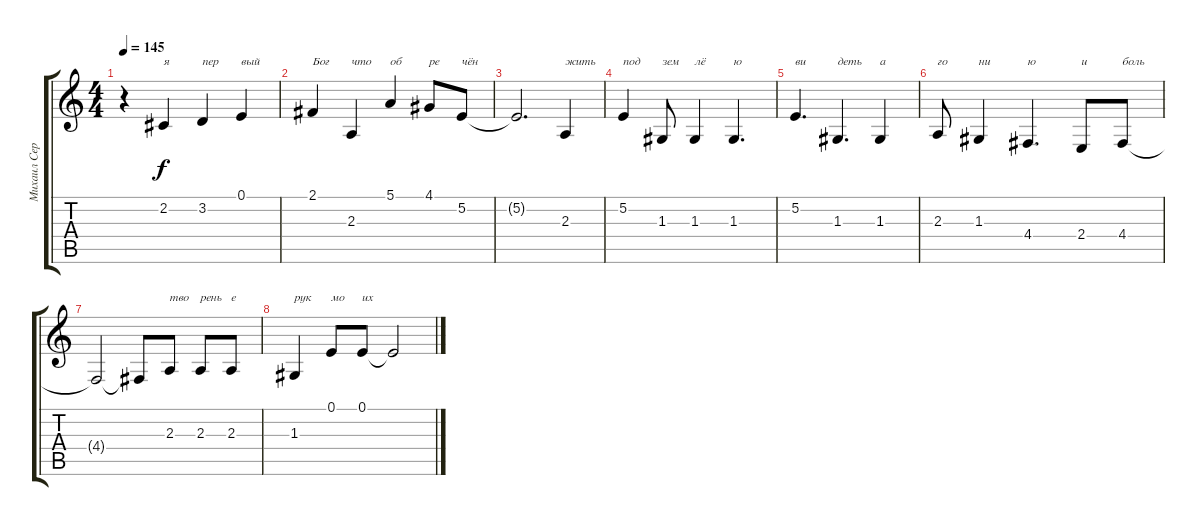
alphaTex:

\track ("Михаил Серышев" "Михаил Сер") {instrument cello}
\staff {score tabs}
\tuning (E4 B3 G3 D3 A2 E2) {hide}
\ts (4 4)
\tempo 145
\clef g2
\ks c
r.4{dy mp} 2.2.4{txt "я" dy f} 3.2.4{txt "пер"} 0.1.4{txt "вый"} |
2.1.4{txt "Бог"} 2.3.4{txt "что"} 5.1.4{txt "об"} 4.1.8{txt "ре"} 5.2.8{txt "чён"} |
5.2{t}.2{d} 2.3.4{txt "жить"} |
5.2.4{txt "под"} 1.3.8{txt "зем"} 1.3.4{txt "лё"} 1.3.4{d txt "ю"} |
5.2.4{d txt "ви"} 1.3.4{d txt "деть"} 1.3.4{txt "а"} |
2.3.8{txt "го"} 1.3.4{txt "ни"} 4.4.4{d txt "ю"} 2.4.8{txt "и"} 4.4.8{txt "боль "} |
4.4{t}.2 4.4{t}.8 2.3.8{txt "тво"} 2.3.8{txt "рень"} 2.3.8{txt "е"} |
1.3.4{txt "рук"} 0.1.8{txt "мо"} 0.1.8{txt "их"} 0.1{t}.2
